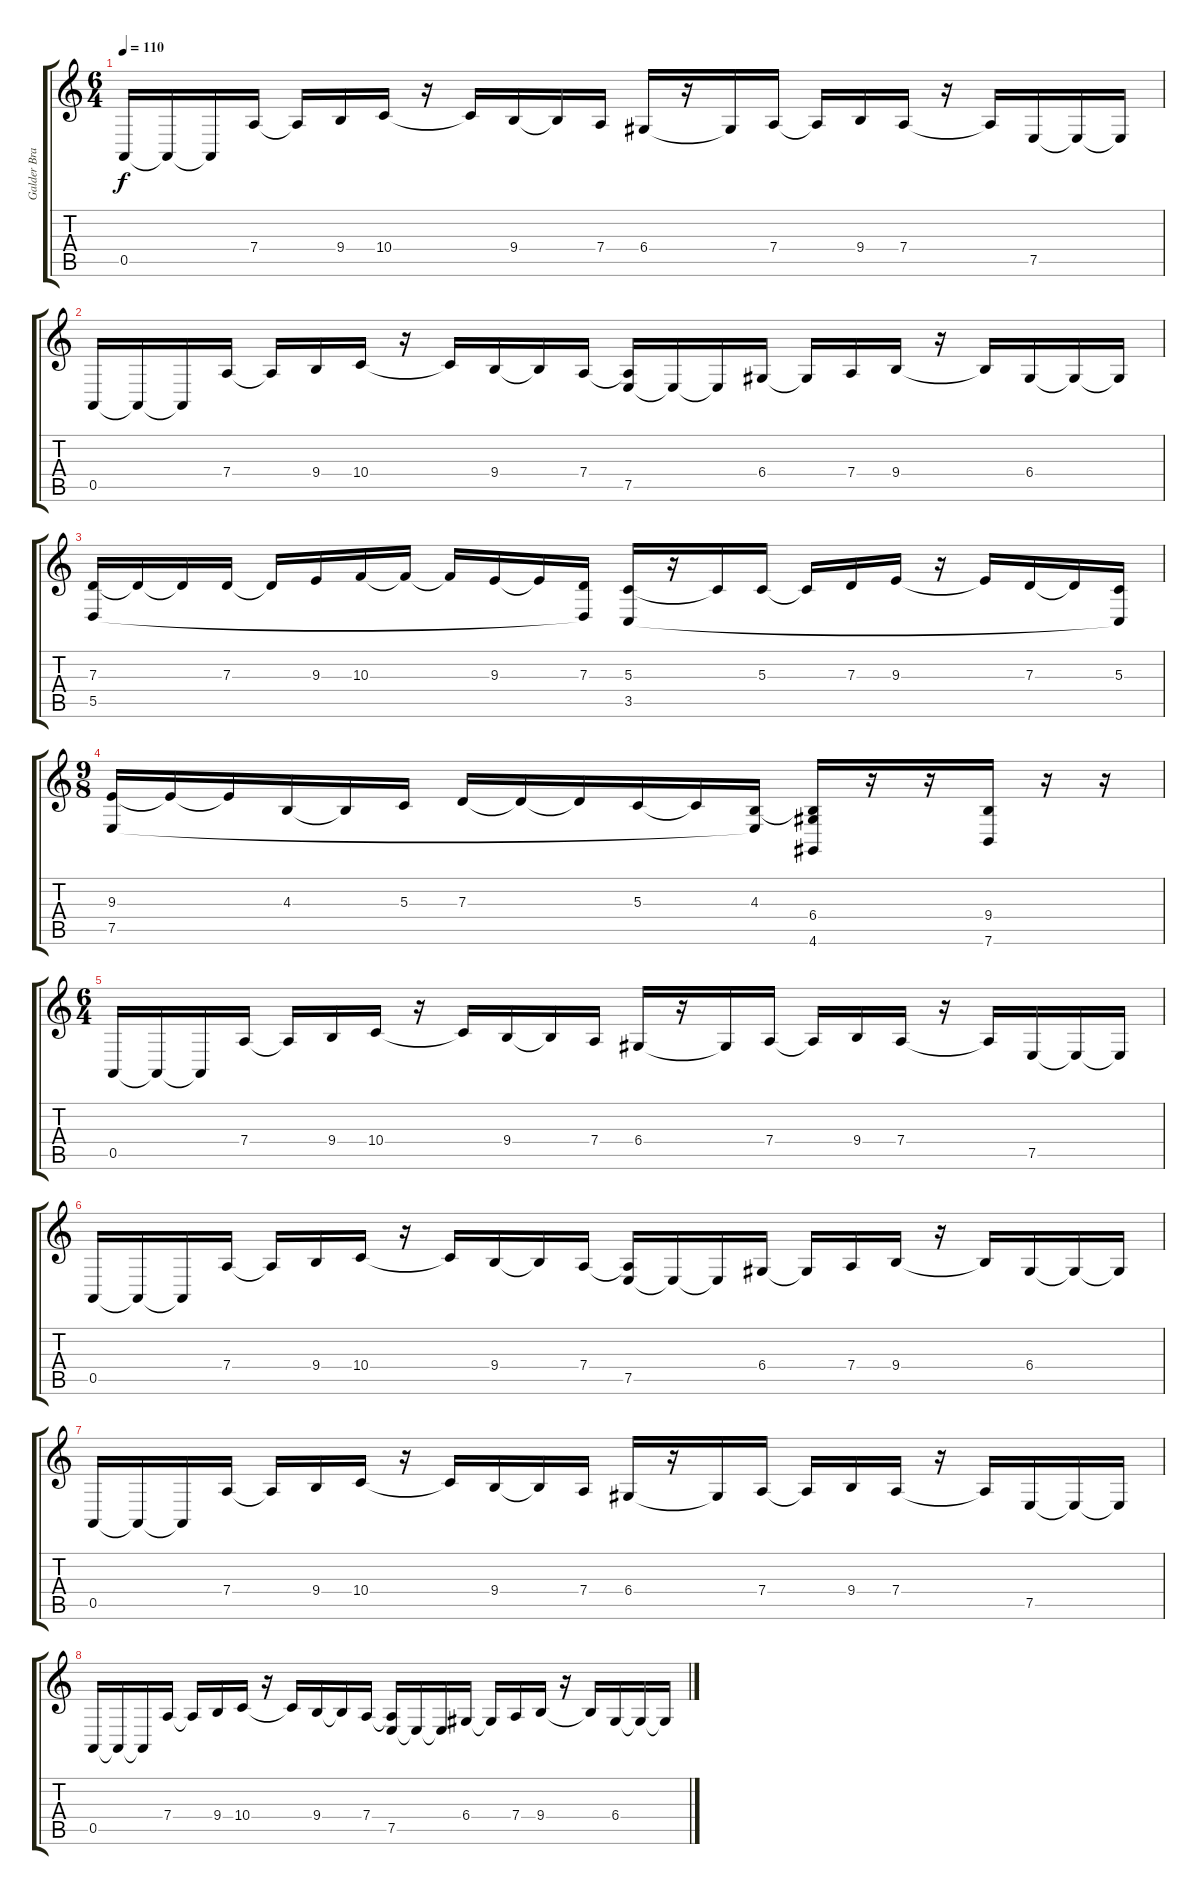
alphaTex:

\track ("Galder Brass Section" "Galder Bra") {instrument brasssection}
\staff {score tabs}
\tuning (E4 B3 G3 D3 A2 E2) {hide}
\ts (6 4)
\tempo 110
\clef g2
\ks c
0.5.16{dy f} 0.5{t}.16 0.5{t}.16 7.4.16 7.4{t}.16 9.4.16 10.4.16 r.16 10.4{t}.16 9.4.16 9.4{t}.16 7.4.16 6.4.16 r.16 6.4{t}.16 7.4.16 7.4{t}.16 9.4.16 7.4.16 r.16 7.4{t}.16 7.5.16 7.5{t}.16 7.5{t}.16 |
0.5.16 0.5{t}.16 0.5{t}.16 7.4.16 7.4{t}.16 9.4.16 10.4.16 r.16 10.4{t}.16 9.4.16 9.4{t}.16 7.4.16 (7.4{t} 7.5).16 7.5{t}.16 7.5{t}.16 6.4.16 6.4{t}.16 7.4.16 9.4.16 r.16 9.4{t}.16 6.4.16 6.4{t}.16 6.4{t}.16 |
(7.3 5.5).16 7.3{t}.16 7.3{t}.16 7.3.16 7.3{t}.16 9.3.16 10.3.16 10.3{t}.16 10.3{t}.16 9.3.16 9.3{t}.16 (7.3 5.5{t}).16 (5.3 3.5).16 r.16 5.3{t}.16 5.3.16 5.3{t}.16 7.3.16 9.3.16 r.16 9.3{t}.16 7.3.16 7.3{t}.16 (5.3 3.5{t}).16 |
\ts (9 8)
(9.3 7.5).16 9.3{t}.16 9.3{t}.16 4.3.16 4.3{t}.16 5.3.16 7.3.16 7.3{t}.16 7.3{t}.16 5.3.16 5.3{t}.16 (4.3 7.5{t}).16 (4.3{t} 6.4 4.6).16 r.16 r.16 (9.4 7.6).16 r.16 r.16 |
\ts (6 4)
0.5.16{instrument synthstrings1} 0.5{t}.16 0.5{t}.16 7.4.16 7.4{t}.16 9.4.16 10.4.16 r.16 10.4{t}.16 9.4.16 9.4{t}.16 7.4.16 6.4.16 r.16 6.4{t}.16 7.4.16 7.4{t}.16 9.4.16 7.4.16 r.16 7.4{t}.16 7.5.16 7.5{t}.16 7.5{t}.16 |
0.5.16 0.5{t}.16 0.5{t}.16 7.4.16 7.4{t}.16 9.4.16 10.4.16 r.16 10.4{t}.16 9.4.16 9.4{t}.16 7.4.16 (7.4{t} 7.5).16 7.5{t}.16 7.5{t}.16 6.4.16 6.4{t}.16 7.4.16 9.4.16 r.16 9.4{t}.16 6.4.16 6.4{t}.16 6.4{t}.16 |
0.5.16 0.5{t}.16 0.5{t}.16 7.4.16 7.4{t}.16 9.4.16 10.4.16 r.16 10.4{t}.16 9.4.16 9.4{t}.16 7.4.16 6.4.16 r.16 6.4{t}.16 7.4.16 7.4{t}.16 9.4.16 7.4.16 r.16 7.4{t}.16 7.5.16 7.5{t}.16 7.5{t}.16 |
0.5.16 0.5{t}.16 0.5{t}.16 7.4.16 7.4{t}.16 9.4.16 10.4.16 r.16 10.4{t}.16 9.4.16 9.4{t}.16 7.4.16 (7.4{t} 7.5).16 7.5{t}.16 7.5{t}.16 6.4.16 6.4{t}.16 7.4.16 9.4.16 r.16 9.4{t}.16 6.4.16 6.4{t}.16 6.4{t}.16
